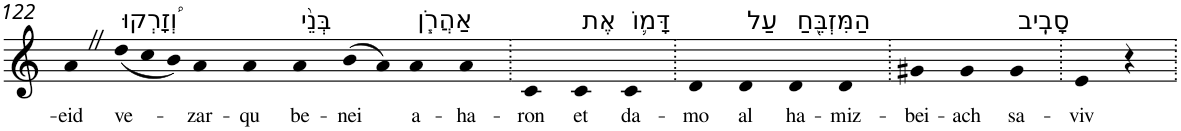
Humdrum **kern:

**kern	**text
*part1	*part1
*staff1	*staff1
*I"Piano	*
*I'Pno	*
!!LO:PB:g=z
*clefG2	*
*k[]	*
=122	=122
!	!LO:LY:b
4aZ	-eid
*Xtuplet	*
!LO:TX:a:t=וְ֠זָרְקוּ	!
!	!LO:LY:b
(<12dd	ve-
12cc	.
12b)	.
!	!LO:LY:b
4a	-zar-
!	!LO:LY:b
4a	-qu
!LO:TX:a:t=בְּנֵ֨י	!
!	!LO:LY:b
4a	be-
!	!LO:LY:b
(>8b	-nei
8a)	.
!LO:TX:a:t=אַהֲרֹ֧ן	!
!	!LO:LY:b
4a	a-
!	!LO:LY:b
4a	-ha-
=123.	=123.
!	!LO:LY:b
4c	-ron
!LO:TX:a:t=אֶת	!
!	!LO:LY:b
4c	et
!LO:TX:a:t=דָּמ֛וֹ	!
!	!LO:LY:b
4c	da-
=124.	=124.
!	!LO:LY:b
4d	-mo
!LO:TX:a:t=עַל	!
!	!LO:LY:b
4d	al
!LO:TX:a:t=הַמִּזְבֵּ֖חַ	!
!	!LO:LY:b
4d	ha-
!	!LO:LY:b
4d	-miz-
=125.	=125.
!	!LO:LY:b
4g#X	-bei-
!	!LO:LY:b
4g#	-ach
!LO:TX:a:t=סָבִֽיב	!
!	!LO:LY:b
4g#	sa-
=126.	=126.
!	!LO:LY:b
4e	-viv
4r	.
=.	=.
*-	*-
